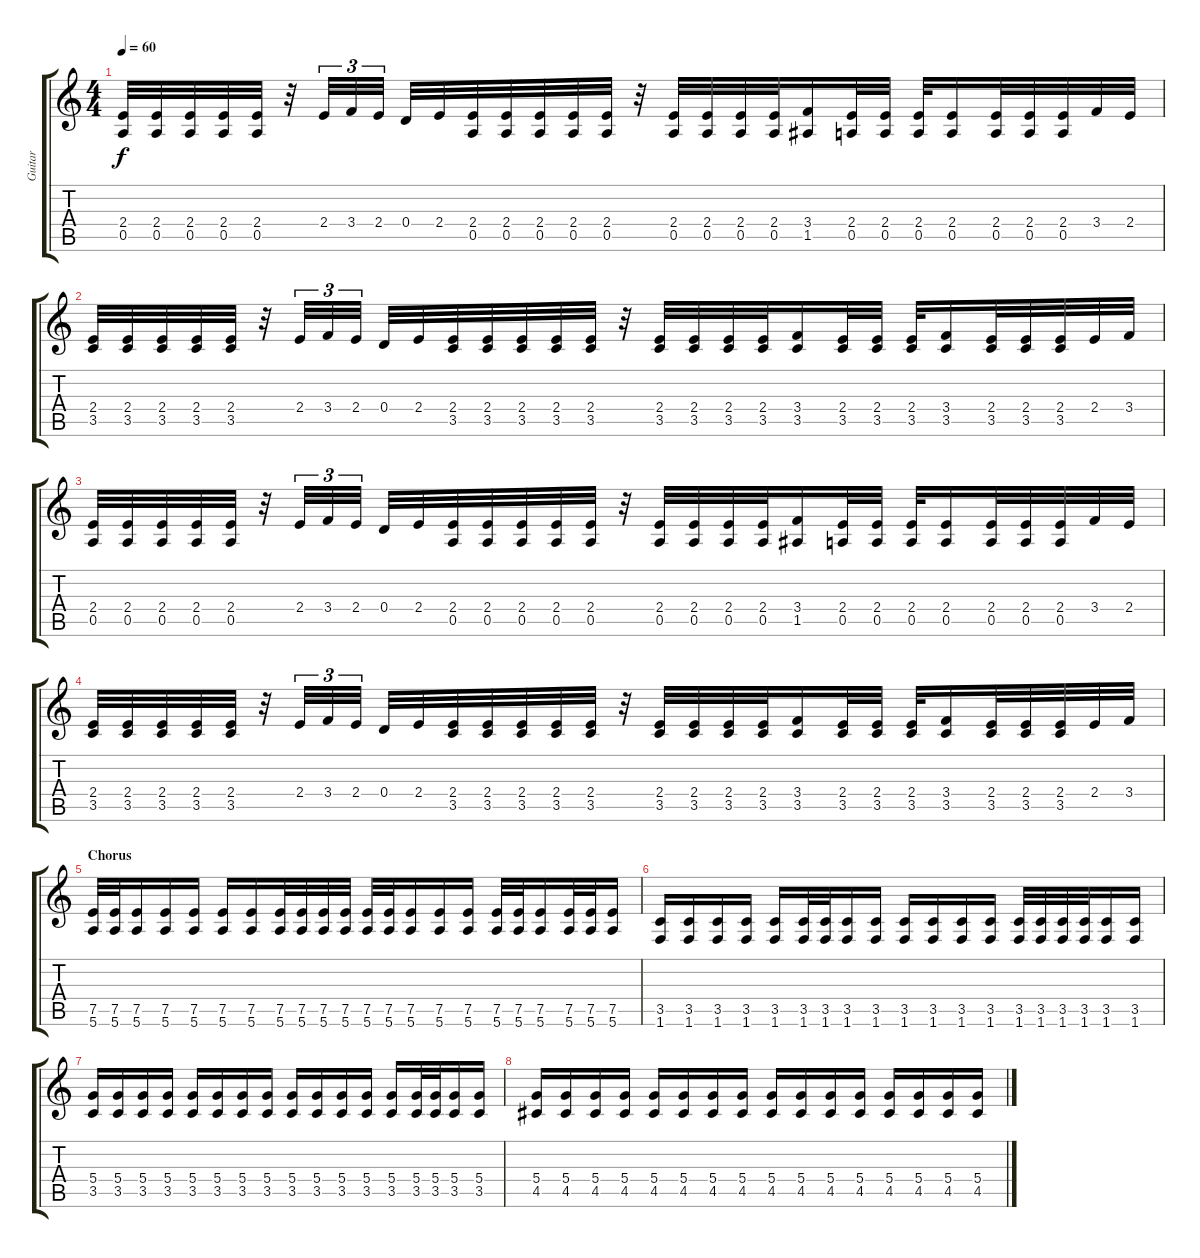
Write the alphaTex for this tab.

\track ("Guitar" "Guitar") {instrument overdrivenguitar}
\staff {score tabs}
\tuning (E4 B3 G3 D3 A2 E2) {hide}
\ts (4 4)
\tempo 60
\clef g2
\ks c
(2.4 0.5).32{dy f} (2.4 0.5).32 (2.4 0.5).32 (2.4 0.5).32 (2.4 0.5).32 r.32 2.4.32{tu (3 2)} 3.4.32{tu (3 2)} 2.4.32{tu (3 2)} 0.4.32 2.4.32 (2.4 0.5).32 (2.4 0.5).32 (2.4 0.5).32 (2.4 0.5).32 (2.4 0.5).32 r.32 (2.4 0.5).32 (2.4 0.5).32 (2.4 0.5).32 (2.4 0.5).32 (3.4 1.5).16 (2.4 0.5).32 (2.4 0.5).32 (2.4 0.5).32 (2.4 0.5).16 (2.4 0.5).32 (2.4 0.5).32 (2.4 0.5).32 3.4.32 2.4.32 |
(2.4 3.5).32 (2.4 3.5).32 (2.4 3.5).32 (2.4 3.5).32 (2.4 3.5).32 r.32 2.4.32{tu (3 2)} 3.4.32{tu (3 2)} 2.4.32{tu (3 2)} 0.4.32 2.4.32 (2.4 3.5).32 (2.4 3.5).32 (2.4 3.5).32 (2.4 3.5).32 (2.4 3.5).32 r.32 (2.4 3.5).32 (2.4 3.5).32 (2.4 3.5).32 (2.4 3.5).32 (3.4 3.5).16 (2.4 3.5).32 (2.4 3.5).32 (2.4 3.5).32 (3.4 3.5).16 (2.4 3.5).32 (2.4 3.5).32 (2.4 3.5).32 2.4.32 3.4.32 |
(2.4 0.5).32 (2.4 0.5).32 (2.4 0.5).32 (2.4 0.5).32 (2.4 0.5).32 r.32 2.4.32{tu (3 2)} 3.4.32{tu (3 2)} 2.4.32{tu (3 2)} 0.4.32 2.4.32 (2.4 0.5).32 (2.4 0.5).32 (2.4 0.5).32 (2.4 0.5).32 (2.4 0.5).32 r.32 (2.4 0.5).32 (2.4 0.5).32 (2.4 0.5).32 (2.4 0.5).32 (3.4 1.5).16 (2.4 0.5).32 (2.4 0.5).32 (2.4 0.5).32 (2.4 0.5).16 (2.4 0.5).32 (2.4 0.5).32 (2.4 0.5).32 3.4.32 2.4.32 |
(2.4 3.5).32 (2.4 3.5).32 (2.4 3.5).32 (2.4 3.5).32 (2.4 3.5).32 r.32 2.4.32{tu (3 2)} 3.4.32{tu (3 2)} 2.4.32{tu (3 2)} 0.4.32 2.4.32 (2.4 3.5).32 (2.4 3.5).32 (2.4 3.5).32 (2.4 3.5).32 (2.4 3.5).32 r.32 (2.4 3.5).32 (2.4 3.5).32 (2.4 3.5).32 (2.4 3.5).32 (3.4 3.5).16 (2.4 3.5).32 (2.4 3.5).32 (2.4 3.5).32 (3.4 3.5).16 (2.4 3.5).32 (2.4 3.5).32 (2.4 3.5).32 2.4.32 3.4.32 |
\section ("" "Chorus")
(7.5 5.6).32 (7.5 5.6).32 (7.5 5.6).16 (7.5 5.6).16 (7.5 5.6).16 (7.5 5.6).16 (7.5 5.6).16 (7.5 5.6).32 (7.5 5.6).32 (7.5 5.6).32 (7.5 5.6).32 (7.5 5.6).32 (7.5 5.6).32 (7.5 5.6).16 (7.5 5.6).16 (7.5 5.6).16 (7.5 5.6).32 (7.5 5.6).32 (7.5 5.6).16 (7.5 5.6).32 (7.5 5.6).32 (7.5 5.6).16 |
(3.5 1.6).16 (3.5 1.6).16 (3.5 1.6).16 (3.5 1.6).16 (3.5 1.6).16 (3.5 1.6).32 (3.5 1.6).32 (3.5 1.6).16 (3.5 1.6).16 (3.5 1.6).16 (3.5 1.6).16 (3.5 1.6).16 (3.5 1.6).16 (3.5 1.6).32 (3.5 1.6).32 (3.5 1.6).32 (3.5 1.6).32 (3.5 1.6).16 (3.5 1.6).16 |
(5.4 3.5).16 (5.4 3.5).16 (5.4 3.5).16 (5.4 3.5).16 (5.4 3.5).16 (5.4 3.5).16 (5.4 3.5).16 (5.4 3.5).16 (5.4 3.5).16 (5.4 3.5).16 (5.4 3.5).16 (5.4 3.5).16 (5.4 3.5).16 (5.4 3.5).32 (5.4 3.5).32 (5.4 3.5).16 (5.4 3.5).16 |
(5.4 4.5).16 (5.4 4.5).16 (5.4 4.5).16 (5.4 4.5).16 (5.4 4.5).16 (5.4 4.5).16 (5.4 4.5).16 (5.4 4.5).16 (5.4 4.5).16 (5.4 4.5).16 (5.4 4.5).16 (5.4 4.5).16 (5.4 4.5).16 (5.4 4.5).16 (5.4 4.5).16 (5.4 4.5).16
